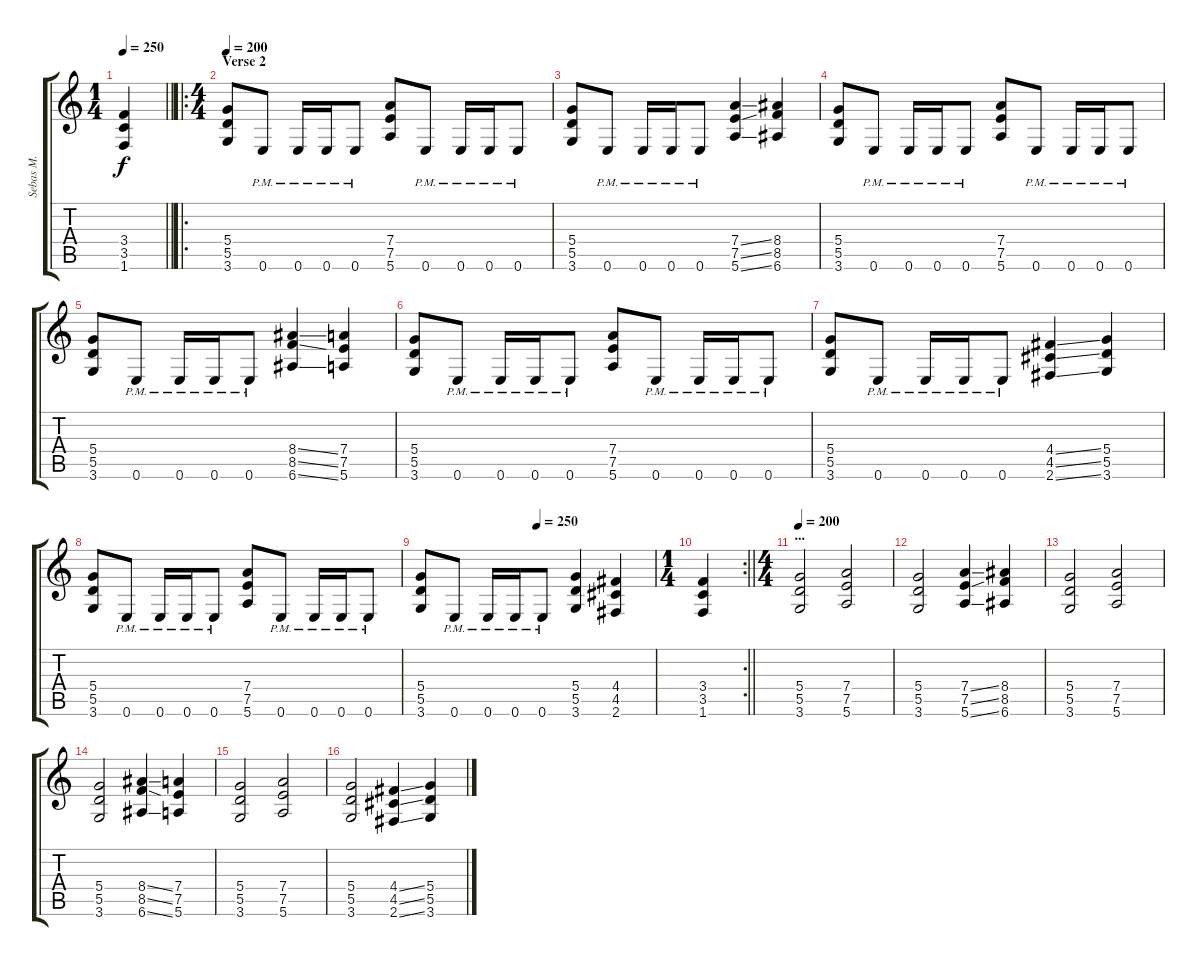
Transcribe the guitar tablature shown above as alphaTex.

\track ("Sebas M." "Sebas M.") {instrument overdrivenguitar}
\staff {score tabs}
\tuning (E4 B3 G3 D3 A2 E2) {hide}
\ts (1 4)
\tempo 250
\clef g2
\barLineRight lightlight
\ks c
(3.4 3.5 1.6).4{dy f} |
\ro
\ts (4 4)
\section ("" "Verse 2")
\tempo 200
(5.4 5.5 3.6).8 0.6{pm}.8 0.6{pm}.16 0.6{pm}.16 0.6{pm}.8 (7.4 7.5 5.6).8 0.6{pm}.8 0.6{pm}.16 0.6{pm}.16 0.6{pm}.8 |
(5.4 5.5 3.6).8 0.6{pm}.8 0.6{pm}.16 0.6{pm}.16 0.6{pm}.8 (7.4{ss} 7.5{ss} 5.6{ss}).4 (8.4 8.5 6.6).4 |
(5.4 5.5 3.6).8 0.6{pm}.8 0.6{pm}.16 0.6{pm}.16 0.6{pm}.8 (7.4 7.5 5.6).8 0.6{pm}.8 0.6{pm}.16 0.6{pm}.16 0.6{pm}.8 |
(5.4 5.5 3.6).8 0.6{pm}.8 0.6{pm}.16 0.6{pm}.16 0.6{pm}.8 (8.4{ss} 8.5{ss} 6.6{ss}).4 (7.4 7.5 5.6).4 |
(5.4 5.5 3.6).8 0.6{pm}.8 0.6{pm}.16 0.6{pm}.16 0.6{pm}.8 (7.4 7.5 5.6).8 0.6{pm}.8 0.6{pm}.16 0.6{pm}.16 0.6{pm}.8 |
(5.4 5.5 3.6).8 0.6{pm}.8 0.6{pm}.16 0.6{pm}.16 0.6{pm}.8 (4.4{ss} 4.5{ss} 2.6{ss}).4 (5.4 5.5 3.6).4 |
(5.4 5.5 3.6).8 0.6{pm}.8 0.6{pm}.16 0.6{pm}.16 0.6{pm}.8 (7.4 7.5 5.6).8 0.6{pm}.8 0.6{pm}.16 0.6{pm}.16 0.6{pm}.8 |
\tempo (250 0.5)
(5.4 5.5 3.6).8 0.6{pm}.8 0.6{pm}.16 0.6{pm}.16 0.6{pm}.8 (5.4 5.5 3.6).4 (4.4 4.5 2.6).4 |
\rc 2
\ts (1 4)
\barLineRight lightlight
(3.4 3.5 1.6).4 |
\ts (4 4)
\section ("" "...")
\tempo 200
(5.4 5.5 3.6).2 (7.4 7.5 5.6).2 |
(5.4 5.5 3.6).2 (7.4{ss} 7.5{ss} 5.6{ss}).4 (8.4 8.5 6.6).4 |
(5.4 5.5 3.6).2 (7.4 7.5 5.6).2 |
(5.4 5.5 3.6).2 (8.4{ss} 8.5{ss} 6.6{ss}).4 (7.4 7.5 5.6).4 |
(5.4 5.5 3.6).2 (7.4 7.5 5.6).2 |
(5.4 5.5 3.6).2 (4.4{ss} 4.5{ss} 2.6{ss}).4 (5.4 5.5 3.6).4
